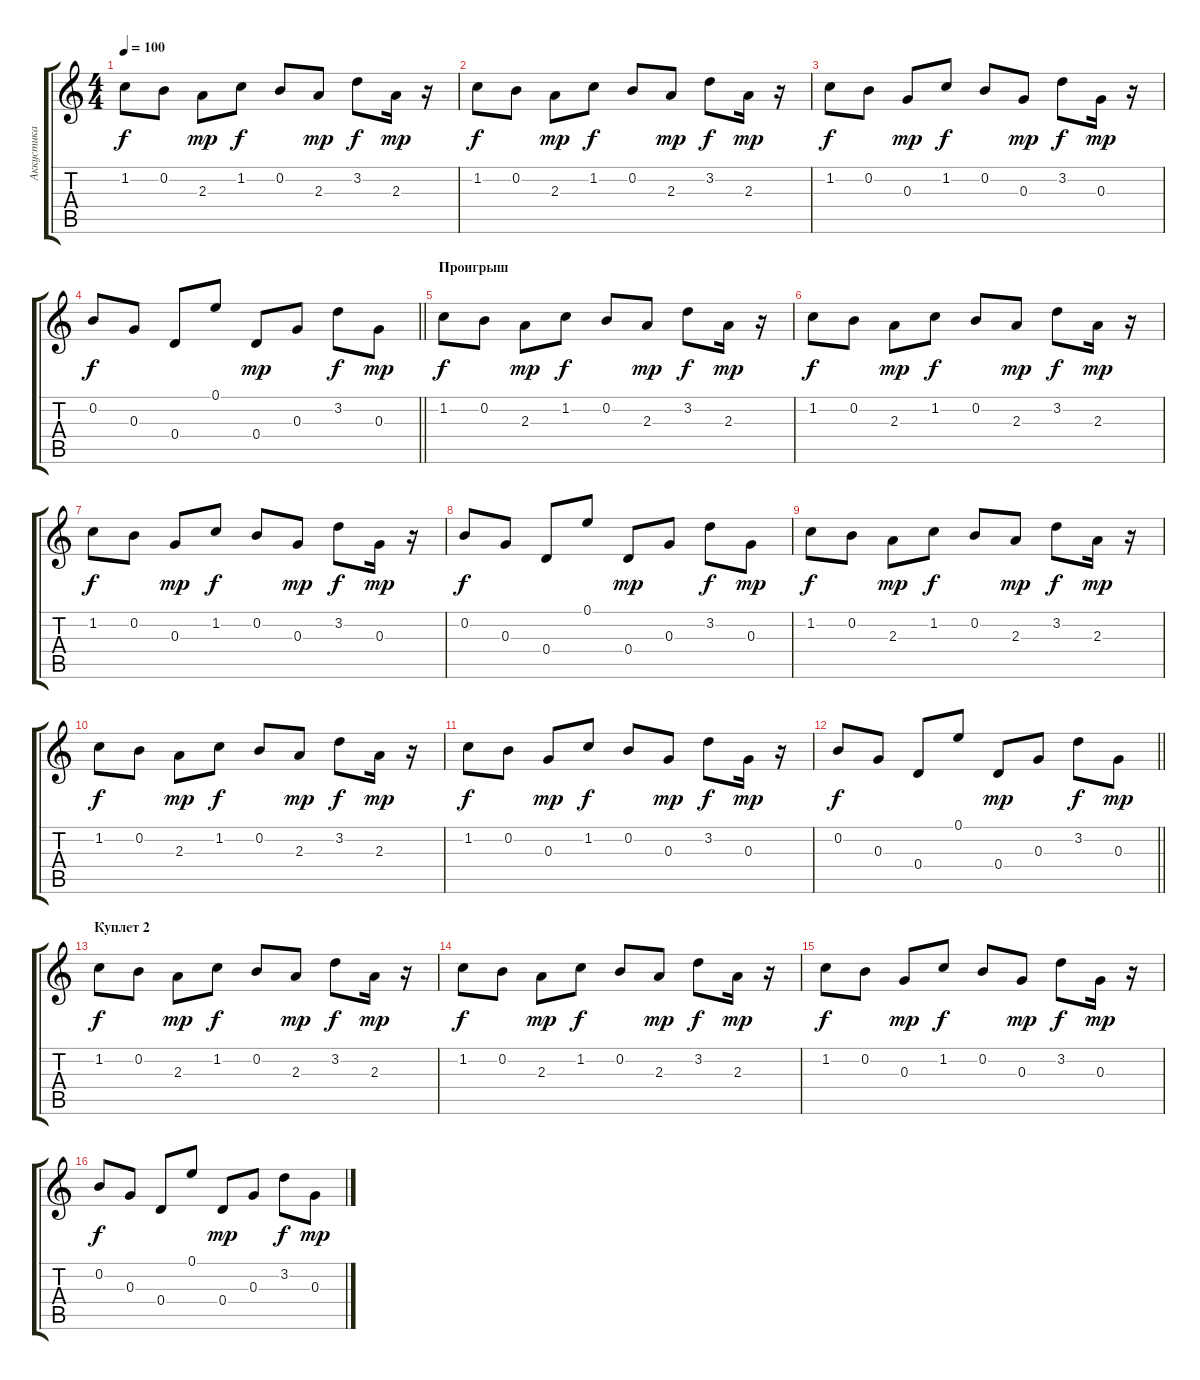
\track ("Аккустика" "Аккустика") {instrument acousticguitarsteel}
\staff {score tabs}
\tuning (E4 B3 G3 D3 A2 E2) {hide}
\ts (4 4)
\tempo 100
\clef g2
\ks c
1.2.8{dy f} 0.2.8 2.3.8{dy mp} 1.2.8{dy f} 0.2.8 2.3.8{dy mp} 3.2.8{dy f} 2.3.16{dy mp} r.16 |
1.2.8{dy f} 0.2.8 2.3.8{dy mp} 1.2.8{dy f} 0.2.8 2.3.8{dy mp} 3.2.8{dy f} 2.3.16{dy mp} r.16 |
1.2.8{dy f} 0.2.8 0.3.8{dy mp} 1.2.8{dy f} 0.2.8 0.3.8{dy mp} 3.2.8{dy f} 0.3.16{dy mp} r.16 |
\barLineRight lightlight
0.2.8{dy f} 0.3.8 0.4.8 0.1.8 0.4.8{dy mp} 0.3.8 3.2.8{dy f} 0.3.8{dy mp} |
\section ("" "Проигрыш")
1.2.8{dy f} 0.2.8 2.3.8{dy mp} 1.2.8{dy f} 0.2.8 2.3.8{dy mp} 3.2.8{dy f} 2.3.16{dy mp} r.16 |
1.2.8{dy f} 0.2.8 2.3.8{dy mp} 1.2.8{dy f} 0.2.8 2.3.8{dy mp} 3.2.8{dy f} 2.3.16{dy mp} r.16 |
1.2.8{dy f} 0.2.8 0.3.8{dy mp} 1.2.8{dy f} 0.2.8 0.3.8{dy mp} 3.2.8{dy f} 0.3.16{dy mp} r.16 |
0.2.8{dy f} 0.3.8 0.4.8 0.1.8 0.4.8{dy mp} 0.3.8 3.2.8{dy f} 0.3.8{dy mp} |
1.2.8{dy f} 0.2.8 2.3.8{dy mp} 1.2.8{dy f} 0.2.8 2.3.8{dy mp} 3.2.8{dy f} 2.3.16{dy mp} r.16 |
1.2.8{dy f} 0.2.8 2.3.8{dy mp} 1.2.8{dy f} 0.2.8 2.3.8{dy mp} 3.2.8{dy f} 2.3.16{dy mp} r.16 |
1.2.8{dy f} 0.2.8 0.3.8{dy mp} 1.2.8{dy f} 0.2.8 0.3.8{dy mp} 3.2.8{dy f} 0.3.16{dy mp} r.16 |
\barLineRight lightlight
0.2.8{dy f} 0.3.8 0.4.8 0.1.8 0.4.8{dy mp} 0.3.8 3.2.8{dy f} 0.3.8{dy mp} |
\section ("" "Куплет 2")
1.2.8{dy f} 0.2.8 2.3.8{dy mp} 1.2.8{dy f} 0.2.8 2.3.8{dy mp} 3.2.8{dy f} 2.3.16{dy mp} r.16 |
1.2.8{dy f} 0.2.8 2.3.8{dy mp} 1.2.8{dy f} 0.2.8 2.3.8{dy mp} 3.2.8{dy f} 2.3.16{dy mp} r.16 |
1.2.8{dy f} 0.2.8 0.3.8{dy mp} 1.2.8{dy f} 0.2.8 0.3.8{dy mp} 3.2.8{dy f} 0.3.16{dy mp} r.16 |
0.2.8{dy f} 0.3.8 0.4.8 0.1.8 0.4.8{dy mp} 0.3.8 3.2.8{dy f} 0.3.8{dy mp}
